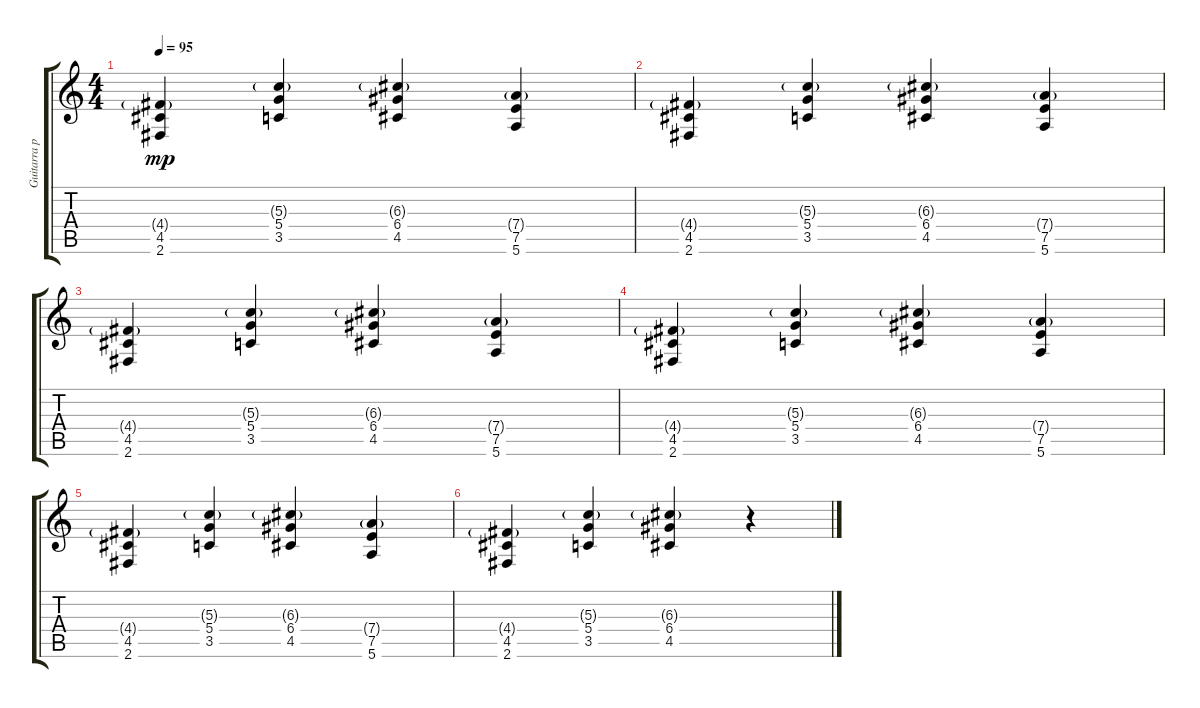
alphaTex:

\track ("Guitarra principal" "Guitarra p") {instrument overdrivenguitar}
\staff {score tabs}
\tuning (E4 B3 G3 D3 A2 E2) {hide}
\ts (4 4)
\tempo 95
\clef g2
\ks c
(4.4{g} 4.5 2.6).4{dy mp} (5.3{g} 5.4 3.5).4 (6.3{g} 6.4 4.5).4 (7.4{g} 7.5 5.6).4 |
(4.4{g} 4.5 2.6).4 (5.3{g} 5.4 3.5).4 (6.3{g} 6.4 4.5).4 (7.4{g} 7.5 5.6).4 |
(4.4{g} 4.5 2.6).4 (5.3{g} 5.4 3.5).4 (6.3{g} 6.4 4.5).4 (7.4{g} 7.5 5.6).4 |
(4.4{g} 4.5 2.6).4 (5.3{g} 5.4 3.5).4 (6.3{g} 6.4 4.5).4 (7.4{g} 7.5 5.6).4 |
(4.4{g} 4.5 2.6).4 (5.3{g} 5.4 3.5).4 (6.3{g} 6.4 4.5).4 (7.4{g} 7.5 5.6).4 |
(4.4{g} 4.5 2.6).4 (5.3{g} 5.4 3.5).4 (6.3{g} 6.4 4.5).4 r.4
